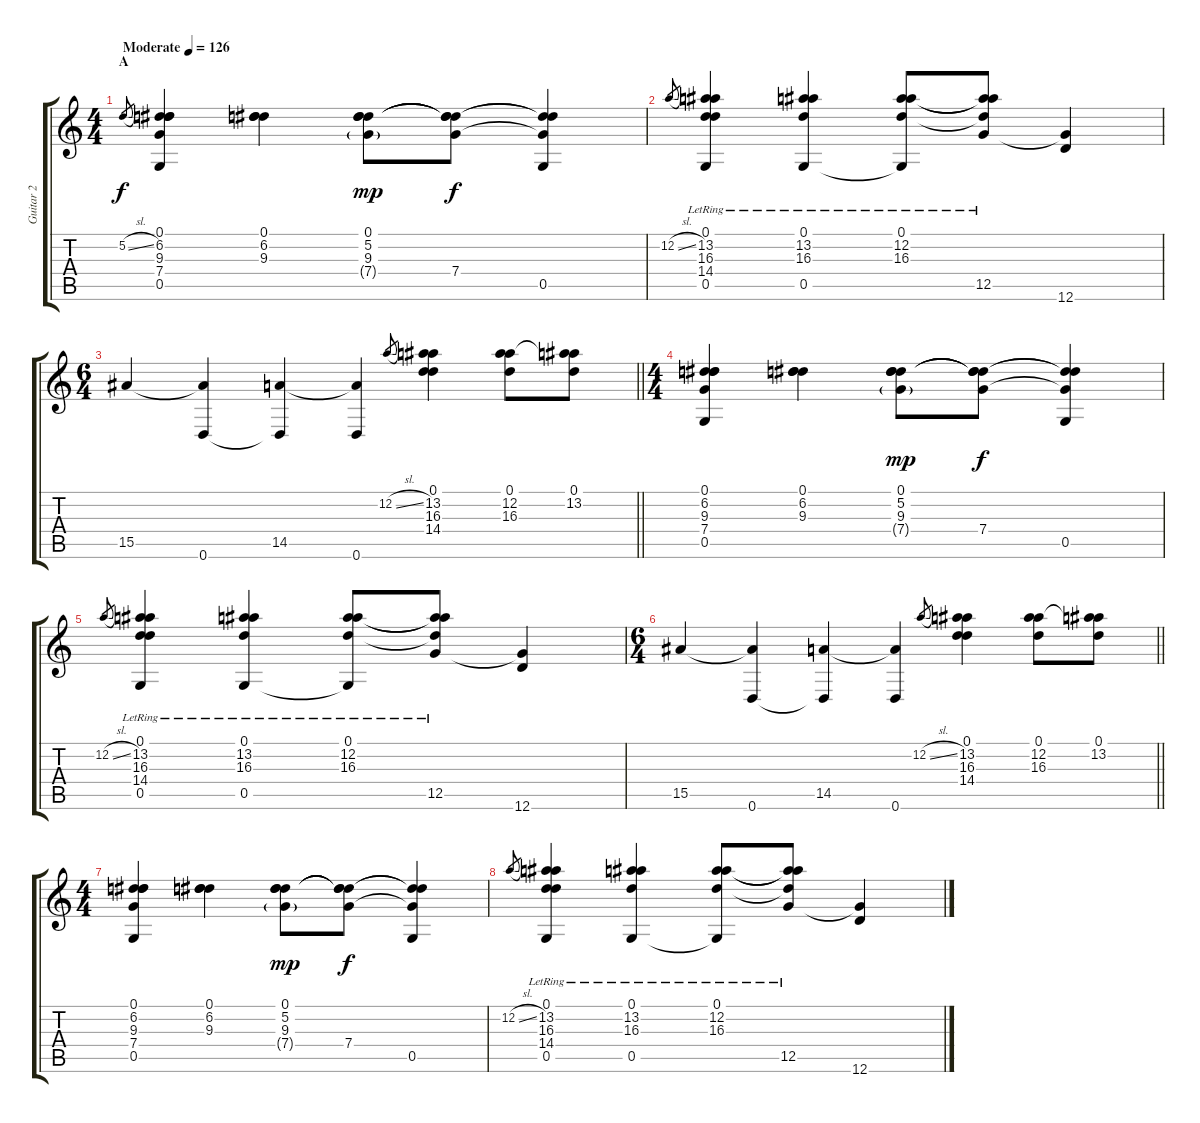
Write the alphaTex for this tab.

\track ("Guitar 2" "Guitar 2") {instrument overdrivenguitar}
\staff {score tabs}
\tuning (D4 A3 F3 C3 G2 D2) {hide}
\ts (4 4)
\section ("" "A")
\tempo (126 "Moderate")
\clef g2
\ks c
5.2{sl}.8{gr dy f instrument overdrivenguitar} (0.1 6.2 9.3 7.4 0.5).4 (0.1 6.2 9.3).4 (0.1 5.2 9.3 7.4{g}).8{dy mp} (0.1{t} 5.2{t} 9.3{t} 7.4).8{dy f} (0.1{t} 9.3{t} 7.4{t} 0.5).4 |
12.2{sl}.8{gr} (0.1 13.2{lr} 16.3{lr} 14.4{lr} 0.5).4 (0.1 13.2{lr} 16.3 0.5).4 (0.1 12.2{lr} 16.3 0.5{t}).8 (0.1{t} 12.2{t} 16.3{t} 12.5{lr}).8 (12.5{t} 12.6).4 |
\ts (6 4)
\barLineRight lightlight
15.5.4 (15.5{t} 0.6).4 (14.5 0.6{t}).4 (14.5{t} 0.6).4 12.2{sl}.8{gr} (0.1 13.2 16.3 14.4).4 (0.1 12.2 16.3).8 (0.1 13.2 16.3{t}).8 |
\ts (4 4)
\section ("" "")
(0.1 6.2 9.3 7.4 0.5).4 (0.1 6.2 9.3).4 (0.1 5.2 9.3 7.4{g}).8{dy mp} (0.1{t} 5.2{t} 9.3{t} 7.4).8{dy f} (0.1{t} 9.3{t} 7.4{t} 0.5).4 |
12.2{sl}.8{gr} (0.1 13.2{lr} 16.3{lr} 14.4{lr} 0.5).4 (0.1 13.2{lr} 16.3 0.5).4 (0.1 12.2{lr} 16.3 0.5{t}).8 (0.1{t} 12.2{t} 16.3{t} 12.5{lr}).8 (12.5{t} 12.6).4 |
\ts (6 4)
\barLineRight lightlight
15.5.4 (15.5{t} 0.6).4 (14.5 0.6{t}).4 (14.5{t} 0.6).4 12.2{sl}.8{gr} (0.1 13.2 16.3 14.4).4 (0.1 12.2 16.3).8 (0.1 13.2 16.3{t}).8 |
\ts (4 4)
\section ("" "")
(0.1 6.2 9.3 7.4 0.5).4 (0.1 6.2 9.3).4 (0.1 5.2 9.3 7.4{g}).8{dy mp} (0.1{t} 5.2{t} 9.3{t} 7.4).8{dy f} (0.1{t} 9.3{t} 7.4{t} 0.5).4 |
12.2{sl}.8{gr} (0.1 13.2{lr} 16.3{lr} 14.4{lr} 0.5).4 (0.1 13.2{lr} 16.3 0.5).4 (0.1 12.2{lr} 16.3 0.5{t}).8 (0.1{t} 12.2{t} 16.3{t} 12.5{lr}).8 (12.5{t} 12.6).4
